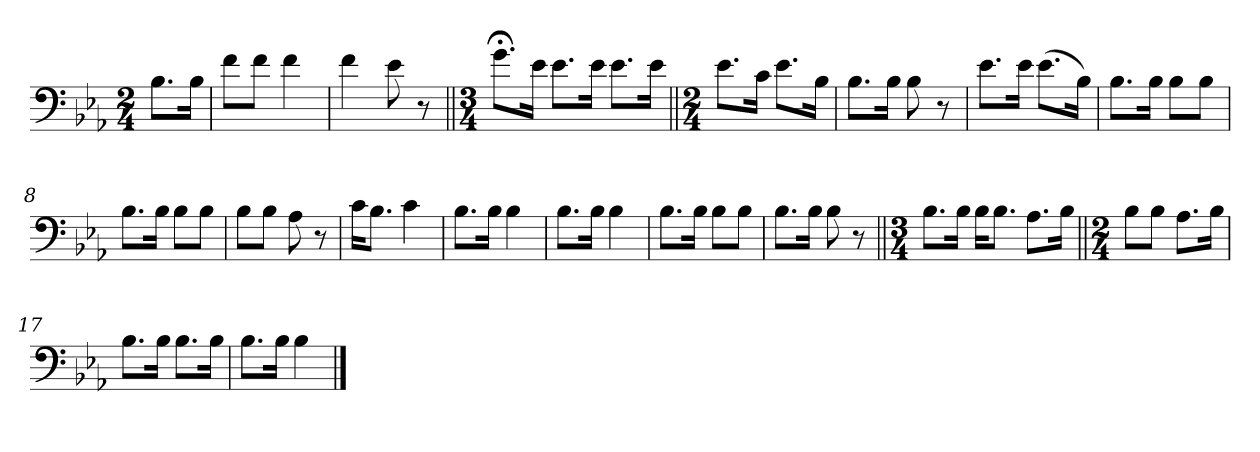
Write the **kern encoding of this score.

**kern
*part1
*staff1
*clefF4
*k[b-e-a-]
*M2/4
=
8.B-\L
16B-\Jk
=1
8f\L
8f\J
4f\
=2
4f\
8e-\
8r
=3||
*M3/4
8.g;<\L
16e-\Jk
8.e-\L
16e-\Jk
8.e-\L
16e-\Jk
=4||
*M2/4
8.e-\L
16c\Jk
8.e-\L
16B-\Jk
=5
8.B-\L
16B-\Jk
8B-\
8r
=6
8.e-\L
16e-\Jk
(8.e-\L
16B-\Jk)
=7
8.B-\L
16B-\Jk
8B-\L
8B-\J
=8
8.B-\L
16B-\Jk
8B-\L
8B-\J
=9
8B-\L
8B-\J
8A-\
8r
=10
16c\KL
8.B-\J
4c\
=11
8.B-\L
16B-\Jk
4B-\
=12
8.B-\L
16B-\Jk
4B-\
=13
8.B-\L
16B-\Jk
8B-\L
8B-\J
=14
8.B-\L
16B-\Jk
8B-\
8r
=15||
*M3/4
8.B-\L
16B-\Jk
16B-\KL
8.B-\J
8.A-\L
16B-\Jk
=16||
*M2/4
8B-\L
8B-\J
8.A-\L
16B-\Jk
=17
8.B-\L
16B-\Jk
8.B-\L
16B-\Jk
=18
8.B-\L
16B-\Jk
4B-\
==
*-
